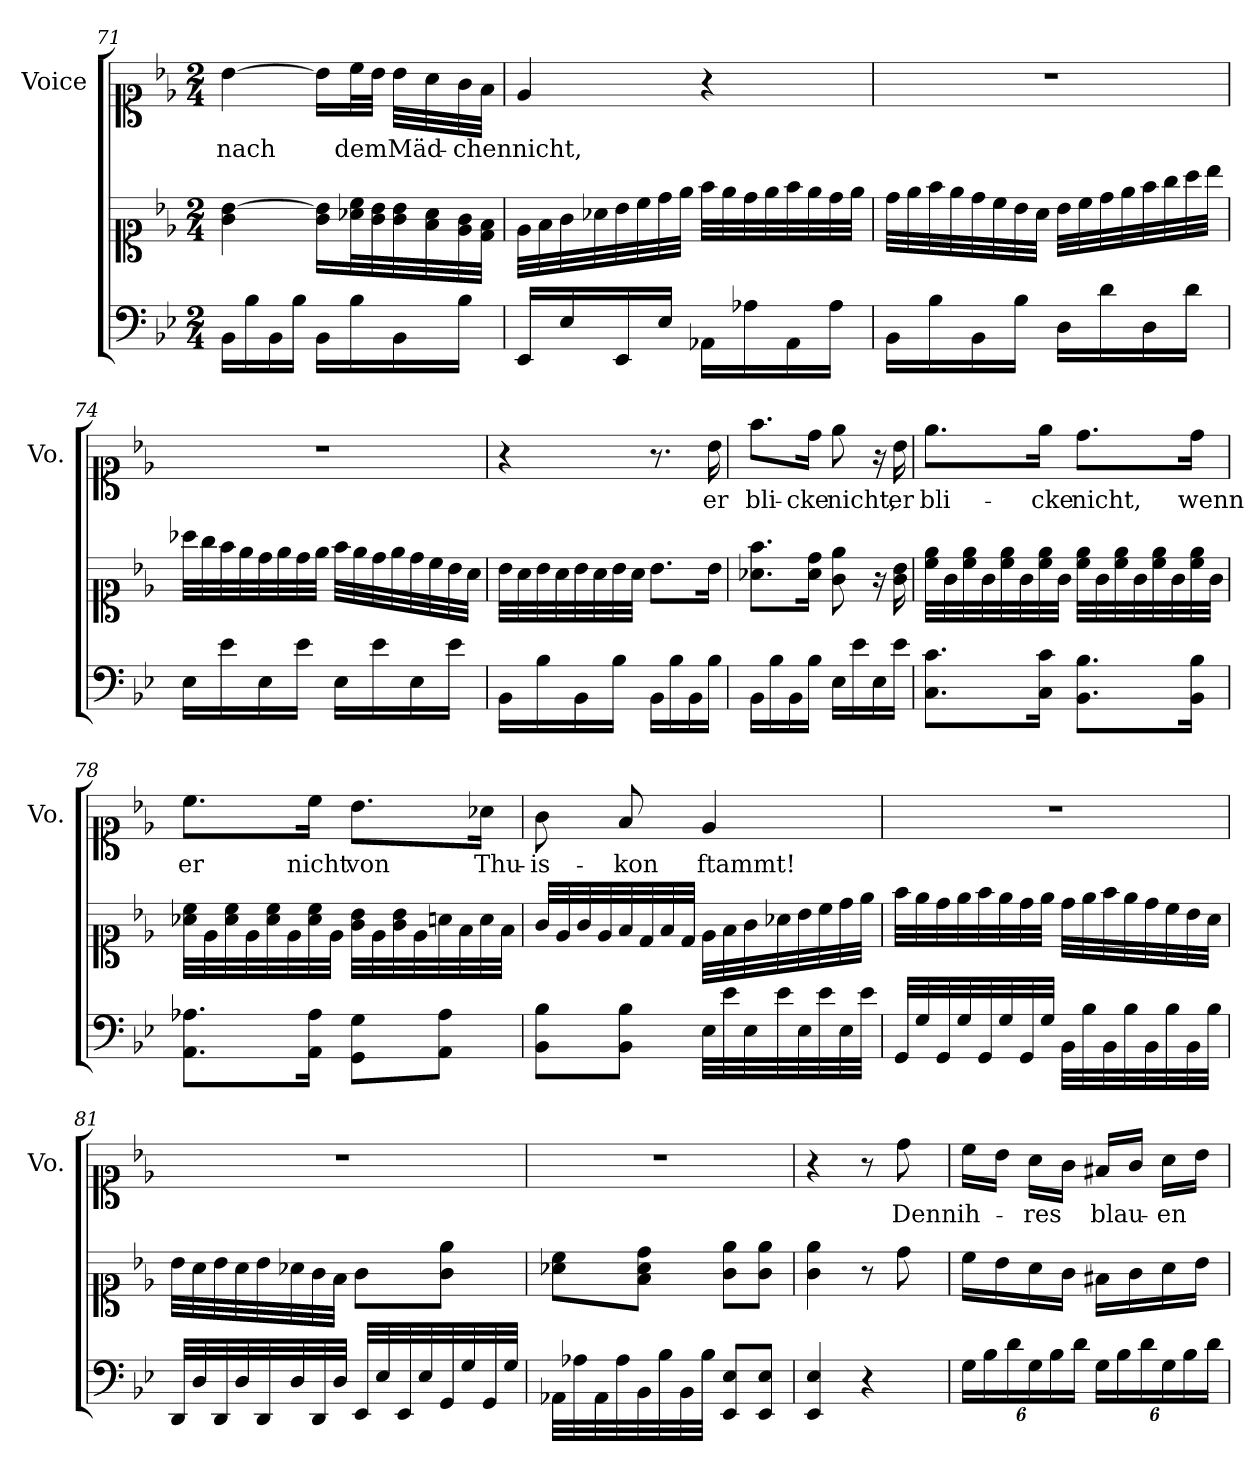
**kern	**kern	**kern	**text
*part2	*part2	*part1	*part1
*staff3	*staff2	*staff1	*staff1
*	*	*I"Voice	*
*	*	*I'Vo.	*
*clefF4	*clefC1	*clefC1	*
*k[b-e-]	*k[b-e-]	*k[b-e-]	*
*M2/4	*M2/4	*M2/4	*
=71	=71	=71	=71
16BB-\LL	4g\ [4b-\	[4b-\	nach
16B-\	.	.	.
16BB-\	.	.	.
16B-\JJ	.	.	.
16BB-\LL	16g\ 16b-]\LL	16b-\LL]	.
16B-\	32a-X\ 32cc\L	32cc\L	dem
.	32g\ 32b-\	32b-\JJJ	.
16BB-\	32g\ 32b-\	32b-\LLL	Mäd-
.	32f\ 32a-\	32a\	.
16B-\JJ	32e-\ 32g\	32g\	-chen
.	32d\ 32f\JJJ	32f\JJJ	.
!!LO:LB:g=z
=72	=72	=72	=72
16EE-/LL	32e-\LLL	4e-/	nicht,
.	32f\	.	.
16E-/	32g\	.	.
.	32a-X\	.	.
16EE-/	32b-\	.	.
.	32cc\	.	.
16E-/JJ	32dd\	.	.
.	32ee-\JJJ	.	.
16AA-X\LL	32ff\LLL	4r	.
.	32ee-\	.	.
16A-X\	32dd\	.	.
.	32ee-\	.	.
16AA-\	32ff\	.	.
.	32ee-\	.	.
16A-\JJ	32dd\	.	.
.	32ee-\JJJ	.	.
=73	=73	=73	=73
16BB-\LL	32dd\LLL	2r	.
.	32ee-\	.	.
16B-\	32ff\	.	.
.	32ee-\	.	.
16BB-\	32dd\	.	.
.	32cc\	.	.
16B-\JJ	32b-\	.	.
.	32a\JJJ	.	.
16D\LL	32b-\LLL	.	.
.	32cc\	.	.
16d\	32dd\	.	.
.	32ee-\	.	.
16D\	32ff\	.	.
.	32gg\	.	.
16d\JJ	32aa\	.	.
.	32bb-\JJJ	.	.
!!LO:LB:g=z
=74	=74	=74	=74
16E-\LL	32aa-X\LLL	2r	.
.	32gg\	.	.
16e-\	32ff\	.	.
.	32ee-\	.	.
16E-\	32dd\	.	.
.	32ee-\	.	.
16e-\JJ	32dd\	.	.
.	32ee-\JJJ	.	.
16E-\LL	32ff\LLL	.	.
.	32ee-\	.	.
16e-\	32dd\	.	.
.	32ee-\	.	.
16E-\	32dd\	.	.
.	32cc\	.	.
16e-\JJ	32b-\	.	.
.	32a\JJJ	.	.
=75	=75	=75	=75
16BB-\LL	32b-\LLL	4r	.
.	32a\	.	.
16B-\	32b-\	.	.
.	32a\	.	.
16BB-\	32b-\	.	.
.	32a\	.	.
16B-\JJ	32b-\	.	.
.	32a\JJJ	.	.
16BB-\LL	8.b-\L	8.r	.
16B-\	.	.	.
16BB-\	.	.	.
16B-\JJ	16b-\Jk	16b-\	er
=76	=76	=76	=76
16BB-\LL	8.a-X\ 8.ff\L	8.ff\L	bli-
16B-\	.	.	.
16BB-\	.	.	.
16B-\JJ	16a-\ 16dd\Jk	16dd\Jk	-cke
16E-\LL	8g\ 8ee-\	8ee-\	nicht,
16e-\	.	.	.
16E-\	16r	16r	.
16e-\JJ	16g\ 16b-\	16b-\	er
!!LO:LB:g=z
=77	=77	=77	=77
8.C\ 8.c\L	32cc\ 32ee-\LLL	8.ee-\L	bli-
.	32g\	.	.
.	32cc\ 32ee-\	.	.
.	32g\	.	.
.	32cc\ 32ee-\	.	.
.	32g\	.	.
16C\ 16c\Jk	32cc\ 32ee-\	16ee-\Jk	-cke
.	32g\JJJ	.	.
8.BB-\ 8.B-\L	32cc\ 32ee-\LLL	8.dd\L	nicht,
.	32g\	.	.
.	32cc\ 32ee-\	.	.
.	32g\	.	.
.	32cc\ 32ee-\	.	.
.	32g\	.	.
16BB-\ 16B-\Jk	32cc\ 32ee-\	16dd\Jk	wenn
.	32g\JJJ	.	.
=78	=78	=78	=78
8.AA\ 8.A-X\L	32a-X\ 32cc\LLL	8.cc\L	er
.	32e-\	.	.
.	32a-\ 32cc\	.	.
.	32e-\	.	.
.	32a-\ 32cc\	.	.
.	32e-\	.	.
16AA\ 16A-\Jk	32a-\ 32cc\	16cc\Jk	nicht
.	32e-\JJJ	.	.
8GG\ 8G\L	32g\ 32b-\LLL	8.b-\L	von
.	32e-\	.	.
.	32g\ 32b-\	.	.
.	32e-\	.	.
8AA\ 8A-\J	32an\	.	.
.	32f\	.	.
.	32a\	16a-X\Jk	Thu-
.	32f\JJJ	.	.
!!LO:PB:g=z
=79	=79	=79	=79
8BB-\ 8B-\L	32g/LLL	8g\	-is-
.	32e-/	.	.
.	32g/	.	.
.	32e-/	.	.
8BB-\ 8B-\J	32f/	8f/	-kon
.	32d/	.	.
.	32f/	.	.
.	32d/JJJ	.	.
32E-\LLL	32e-\LLL	4e-/	ftammt!
32e-\	32f\	.	.
32E-\	32g\	.	.
32e-\	32a-X\	.	.
32E-\	32b-\	.	.
32e-\	32cc\	.	.
32E-\	32dd\	.	.
32e-\JJJ	32ee-\JJJ	.	.
=80	=80	=80	=80
32GG/LLL	32ff\LLL	2r	.
32G/	32ee-\	.	.
32GG/	32dd\	.	.
32G/	32ee-\	.	.
32GG/	32ff\	.	.
32G/	32ee-\	.	.
32GG/	32dd\	.	.
32G/JJJ	32ee-\JJJ	.	.
32BB-\LLL	32dd\LLL	.	.
32B-\	32ee-\	.	.
32BB-\	32ff\	.	.
32B-\	32ee-\	.	.
32BB-\	32dd\	.	.
32B-\	32cc\	.	.
32BB-\	32b-\	.	.
32B-\JJJ	32a\JJJ	.	.
!!LO:LB:g=z
=81	=81	=81	=81
32DD/LLL	32b-\LLL	2r	.
32D/	32a\	.	.
32DD/	32b-\	.	.
32D/	32a\	.	.
32DD/	32b-\	.	.
32D/	32a-X\	.	.
32DD/	32g\	.	.
32D/JJJ	32f\JJJ	.	.
32EE-/LLL	8g\L	.	.
32E-/	.	.	.
32EE-/	.	.	.
32E-/	.	.	.
32GG/	8g\ 8ee-\J	.	.
32G/	.	.	.
32GG/	.	.	.
32G/JJJ	.	.	.
=82	=82	=82	=82
32AA-X\LLL	8a-X\ 8cc\L	2r	.
32A-X\	.	.	.
32AA-\	.	.	.
32A-\	.	.	.
32BB-\	8f\ 8a-\ 8dd\J	.	.
32B-\	.	.	.
32BB-\	.	.	.
32B-\JJJ	.	.	.
8EE-/ 8E-/L	8g\ 8ee-\L	.	.
8EE-/ 8E-/J	8g\ 8ee-\J	.	.
=83	=83	=83	=83
*	*	*MM94	*
4EE-/ 4E-/	4g\ 4ee-\	4r	.
4r	8r	8r	.
.	8dd\	8dd\	Denn
=84	=84	=84	=84
*Xbrackettup	*	*	*
24G\LL	16cc\LL	16cc\LL	ih-
24B-\	.	.	.
.	16b-\	16b-\JJ	.
24d\	.	.	.
24G\	16a\	16a\LL	-res
24B-\	.	.	.
.	16g\JJ	16g\JJ	.
24d\JJ	.	.	.
24G\LL	16f#X\LL	16f#X/LL	blau-
24B-\	.	.	.
.	16g\	16g/JJ	.
24d\	.	.	.
24G\	16a\	16a\LL	-en
24B-\	.	.	.
.	16b-\JJ	16b-\JJ	.
24d\JJ	.	.	.
=	=	=	=
*-	*-	*-	*-
